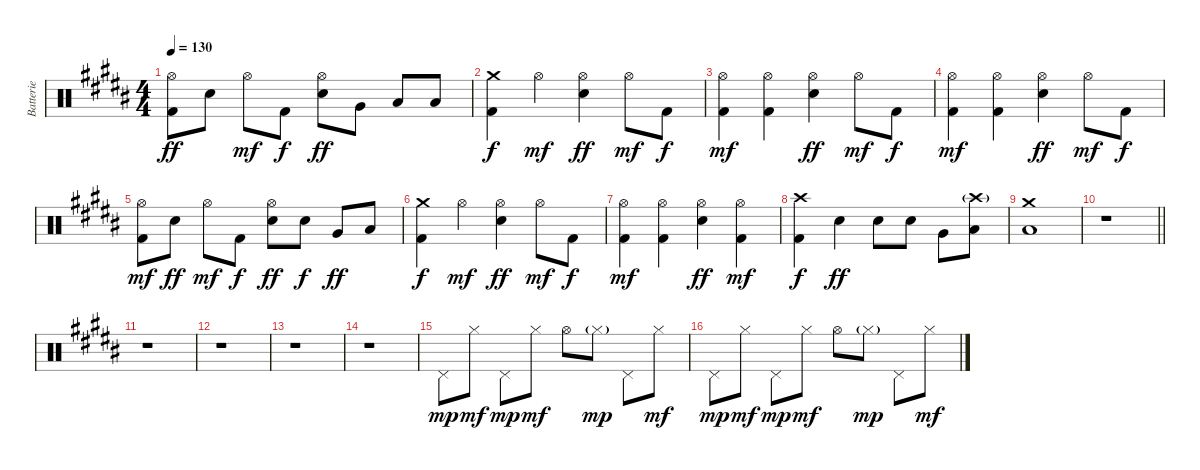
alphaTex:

\track ("Batterie" "Batterie") {instrument percussion}
\staff {score}
\articulation defaults
\ts (4 4)
\tempo 130
\clef neutral
\ks b
("Hi-Hat (open)" "Kick (hit) 2").8{dy ff} "Electric Snare (hit)".8 "Hi-Hat (open)".8{dy mf} "Kick (hit) 2".8{dy f} ("Hi-Hat (open)" "Electric Snare (hit)").8{dy ff} "Very Low Tom (hit)".8 "Low Floor Tom (hit)".8 "Low Floor Tom (hit)".8 |
("Crash medium (hit)" "Kick (hit) 2").4{dy f} "Hi-Hat (open)".4{dy mf} ("Hi-Hat (open)" "Electric Snare (hit)").4{dy ff} "Hi-Hat (open)".8{dy mf} "Kick (hit) 2".8{dy f} |
("Hi-Hat (open)" "Kick (hit) 2").4{dy mf} ("Hi-Hat (open)" "Kick (hit) 2").4 ("Hi-Hat (open)" "Electric Snare (hit)").4{dy ff} "Hi-Hat (open)".8{dy mf} "Kick (hit) 2".8{dy f} |
("Hi-Hat (open)" "Kick (hit) 2").4{dy mf} ("Hi-Hat (open)" "Kick (hit) 2").4 ("Hi-Hat (open)" "Electric Snare (hit)").4{dy ff} "Hi-Hat (open)".8{dy mf} "Kick (hit) 2".8{dy f} |
("Hi-Hat (open)" "Kick (hit) 2").8{dy mf} "Electric Snare (hit)".8{dy ff} "Hi-Hat (open)".8{dy mf} "Kick (hit) 2".8{dy f} ("Hi-Hat (open)" "Electric Snare (hit)").8{dy ff} "Electric Snare (hit)".8{dy f} "Very Low Tom (hit)".8{dy ff} "Low Floor Tom (hit)".8 |
("Crash medium (hit)" "Kick (hit) 2").4{dy f} "Hi-Hat (open)".4{dy mf} ("Hi-Hat (open)" "Electric Snare (hit)").4{dy ff} "Hi-Hat (open)".8{dy mf} "Kick (hit) 2".8{dy f} |
("Hi-Hat (open)" "Kick (hit) 2").4{dy mf} ("Hi-Hat (open)" "Kick (hit) 2").4 ("Hi-Hat (open)" "Electric Snare (hit)").4{dy ff} ("Hi-Hat (open)" "Kick (hit) 2").4{dy mf} |
("Crash high (hit)" "Kick (hit) 2").4{dy f} "Electric Snare (hit)".4{dy ff} "Electric Snare (hit)".8 "Electric Snare (hit)".8 "Very Low Tom (hit)".8 ("Crash high (hit)"{g} "Low Floor Tom (hit)").8 |
("Crash medium (hit)" "Low Floor Tom (hit)").1 |
\barLineRight lightlight
r.1 |
r.1 |
r.1 |
r.1 |
r.1 |
"Pedal Hi-Hat (hit)".8{dy mp} "Hi-Hat (closed)".8{dy mf} "Pedal Hi-Hat (hit)".8{dy mp} "Hi-Hat (closed)".8{dy mf} "Hi-Hat (open)".8 "Hi-Hat (closed)"{g}.8{dy mp} "Pedal Hi-Hat (hit)".8 "Hi-Hat (closed)".8{dy mf} |
"Pedal Hi-Hat (hit)".8{dy mp} "Hi-Hat (closed)".8{dy mf} "Pedal Hi-Hat (hit)".8{dy mp} "Hi-Hat (closed)".8{dy mf} "Hi-Hat (open)".8 "Hi-Hat (closed)"{g}.8{dy mp} "Pedal Hi-Hat (hit)".8 "Hi-Hat (closed)".8{dy mf}
